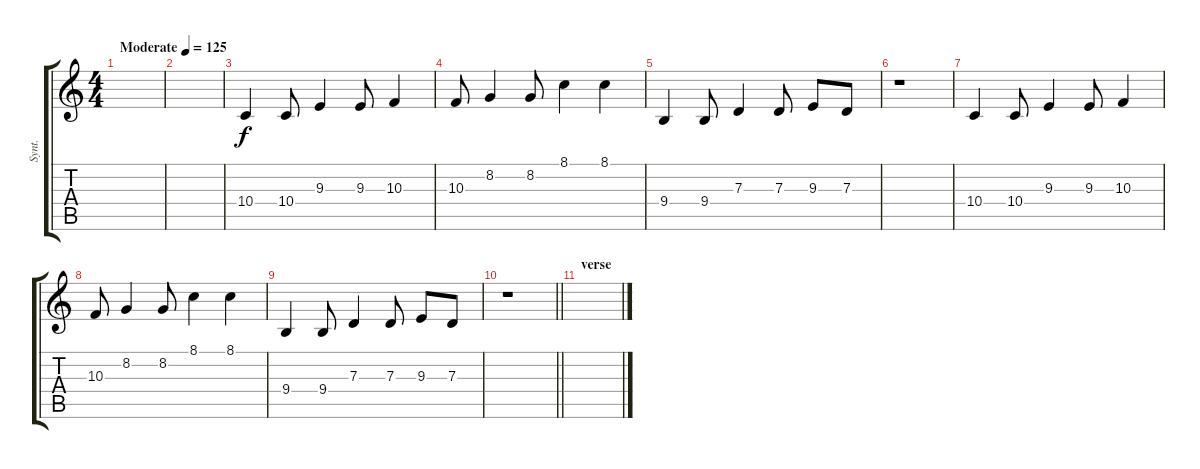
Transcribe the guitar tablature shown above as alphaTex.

\track ("Synt." "Synt.") {instrument lead1square}
\staff {score tabs}
\tuning (E4 B3 G3 D3 A2 E2) {hide}
\ts (4 4)
\tempo (125 "Moderate")
\clef g2
\ks c
|
|
10.4.4 10.4.8 9.3.4 9.3.8 10.3.4 |
10.3.8 8.2.4 8.2.8 8.1.4 8.1.4 |
9.4.4 9.4.8 7.3.4 7.3.8 9.3.8 7.3.8 |
r.1 |
10.4.4 10.4.8 9.3.4 9.3.8 10.3.4 |
10.3.8 8.2.4 8.2.8 8.1.4 8.1.4 |
9.4.4 9.4.8 7.3.4 7.3.8 9.3.8 7.3.8 |
\barLineRight lightlight
r.1 |
\section ("" "verse")
